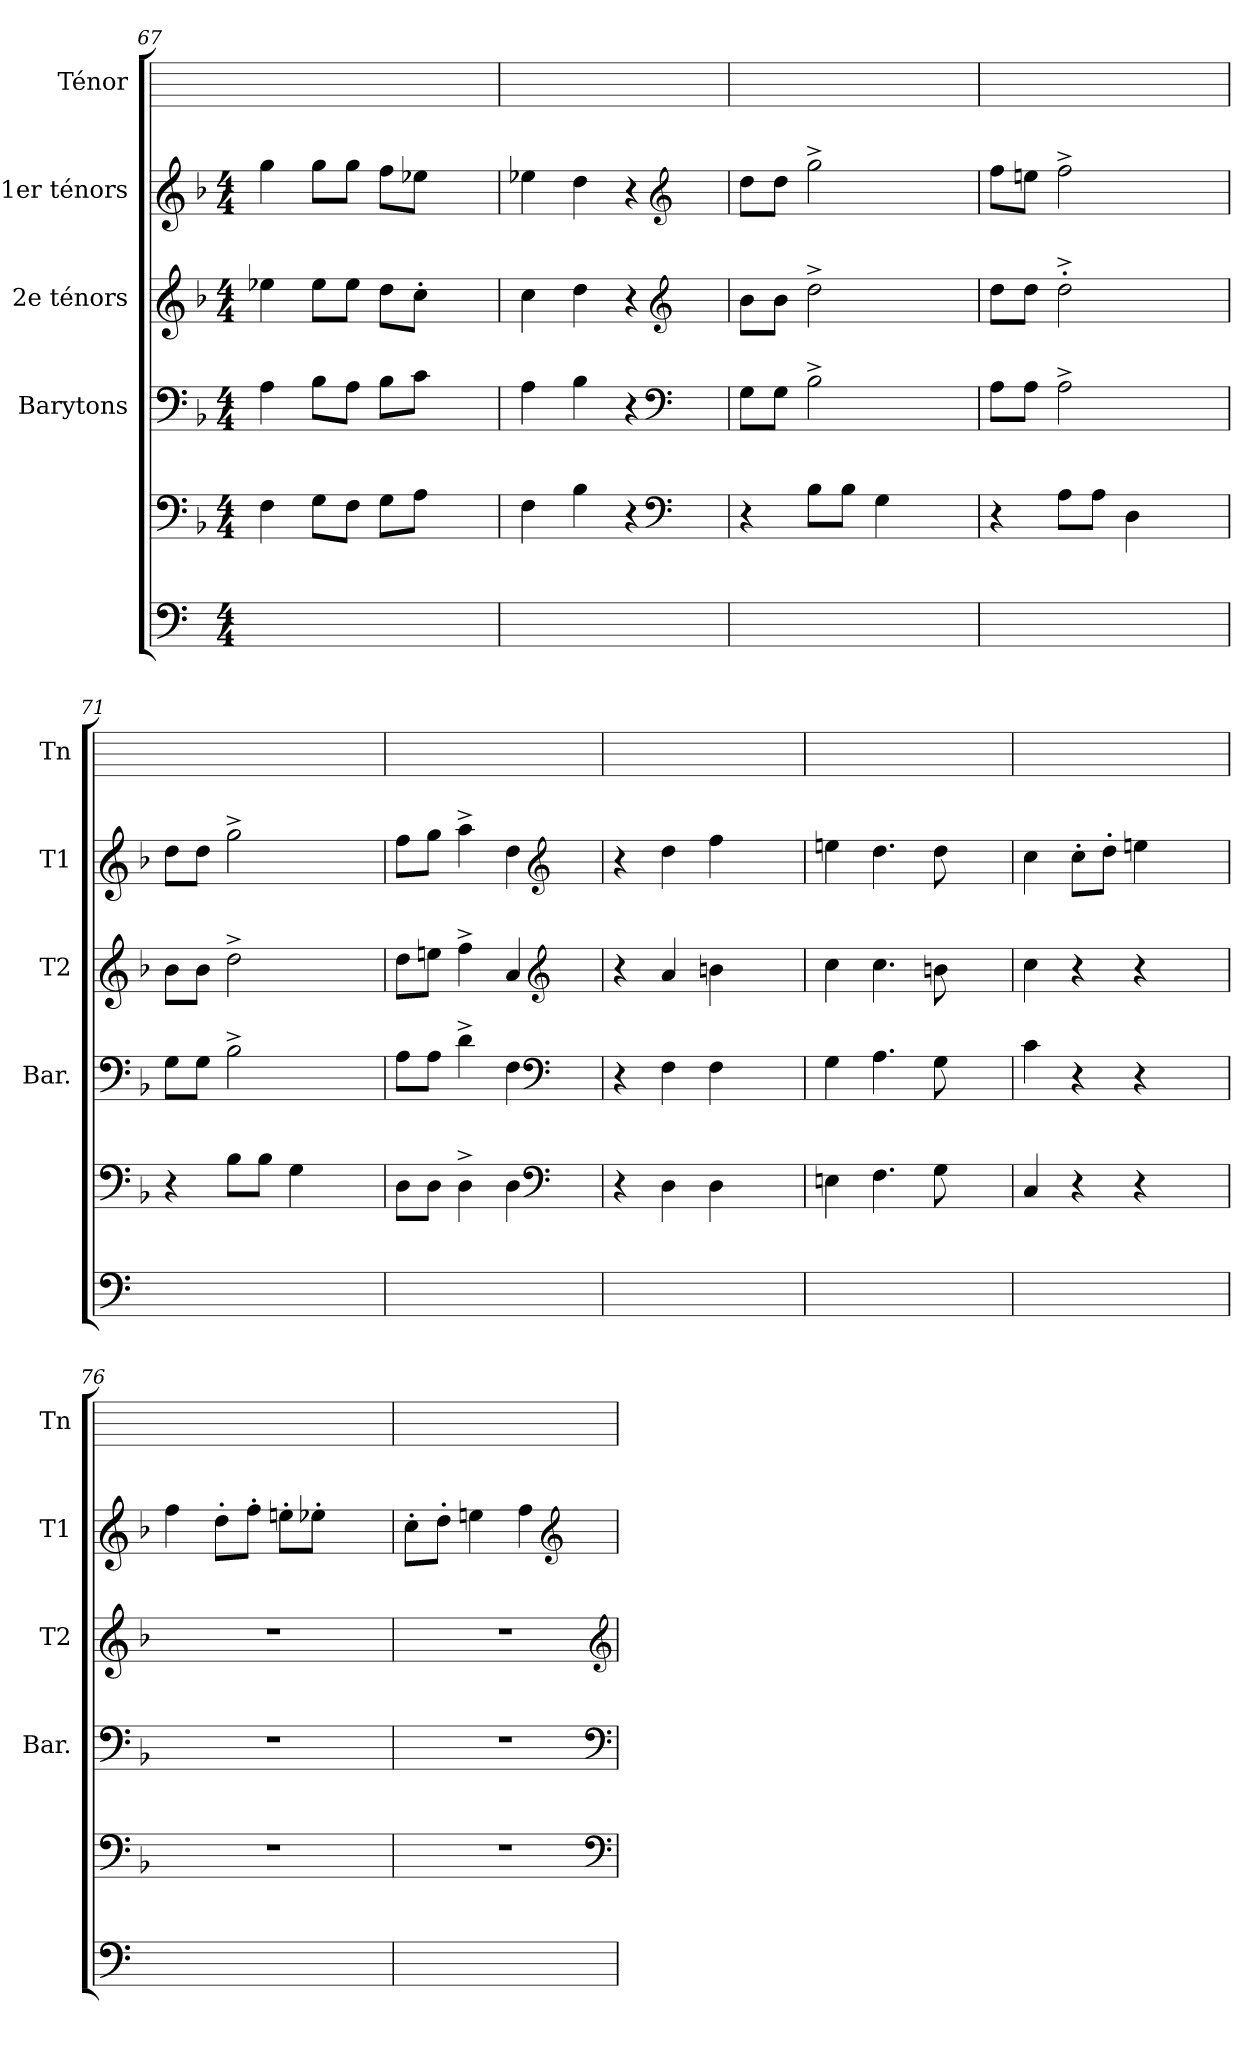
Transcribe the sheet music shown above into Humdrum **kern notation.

**kern	**kern	**kern	**kern	**kern	**kern
*part5	*part5	*part4	*part3	*part2	*part1
*staff6	*staff5	*staff4	*staff3	*staff2	*staff1
*	*	*I"Barytons	*I"2e ténors	*I"1er ténors	*I"Ténor
*	*	*I'Bar.	*I'T2	*I'T1	*I'Tn
*clefF4	*clefF4	*clefF4	*clefG2	*clefG2	*
*	*k[b-]	*k[b-]	*k[b-]	*k[b-]	*
*M4/4	*M4/4	*M4/4	*M4/4	*M4/4	*
=67	=67	=67	=67	=67	=67
1ryy	4F	4A	4ee-	4gg	1ryy
.	8G\L	8B-\L	8ee-\L	8gg\L	.
.	8F\J	8A\J	8ee-\J	8gg\J	.
.	8G\L	8B-\L	8dd\L	8ff\L	.
.	8A\J	8c\J	8cc'<\J	8ee-\J	.
.	4ryy	4ryy	4ryy	4ryy	.
=68	=68	=68	=68	=68	=68
1ryy	4F	4A	4cc	4ee-	1ryy
.	4B-	4B-	4dd	4dd	.
.	4r	4r	4r	4r	.
*	*clefF4	*clefF4	*clefG2	*clefG2	*
.	4ryy	4ryy	4ryy	4ryy	.
!!LO:LB:g=z
=69	=69	=69	=69	=69	=69
1ryy	4r	8G\L	8b-\L	8dd\L	1ryy
.	.	8G\J	8b-\J	8dd\J	.
.	8B-\L	2B-^>	2dd^>	2gg^>	.
.	8B-\J	.	.	.	.
.	4G	.	.	.	.
.	4ryy	4ryy	4ryy	4ryy	.
=70	=70	=70	=70	=70	=70
1ryy	4r	8A\L	8dd\L	8ff\L	1ryy
.	.	8A\J	8dd\J	8een\J	.
.	8A\L	2A^>	2dd^>'<	2ff^>	.
.	8A\J	.	.	.	.
.	4D	.	.	.	.
.	4ryy	4ryy	4ryy	4ryy	.
=71	=71	=71	=71	=71	=71
1ryy	4r	8G\L	8b-\L	8dd\L	1ryy
.	.	8G\J	8b-\J	8dd\J	.
.	8B-\L	2B-^>	2dd^>	2gg^>	.
.	8B-\J	.	.	.	.
.	4G	.	.	.	.
.	4ryy	4ryy	4ryy	4ryy	.
=72	=72	=72	=72	=72	=72
1ryy	8D\L	8A\L	8dd\L	8ff\L	1ryy
.	8D\J	8A\J	8een\J	8gg\J	.
.	4D^>	4d^>	4ff^>	4aa^>	.
.	4D	4F	4a	4dd	.
*	*clefF4	*clefF4	*clefG2	*clefG2	*
.	4ryy	4ryy	4ryy	4ryy	.
!!LO:LB:g=z
=73	=73	=73	=73	=73	=73
1ryy	4r	4r	4r	4r	1ryy
.	4D	4F	4a	4dd	.
.	4D	4F	4bn	4ff	.
.	4ryy	4ryy	4ryy	4ryy	.
=74	=74	=74	=74	=74	=74
1ryy	4En	4G	4cc	4een	1ryy
.	4.F	4.A	4.cc	4.dd	.
.	8G	8G	8bn	8dd	.
.	4ryy	4ryy	4ryy	4ryy	.
=75	=75	=75	=75	=75	=75
1ryy	4C	4c	4cc	4cc	1ryy
.	4r	4r	4r	8cc'>\L	.
.	.	.	.	8dd'>\J	.
.	4r	4r	4r	4een	.
.	4ryy	4ryy	4ryy	4ryy	.
=76	=76	=76	=76	=76	=76
1ryy	1r	1r	1r	4ff	1ryy
.	.	.	.	8dd'>\L	.
.	.	.	.	8ff'>\J	.
.	.	.	.	8een'>\L	.
.	.	.	.	8ee-X'>\J	.
.	.	.	.	4ryy	.
=77	=77	=77	=77	=77	=77
1ryy	1r	1r	1r	8cc'>\L	1ryy
.	.	.	.	8dd'>\J	.
.	.	.	.	4een	.
.	.	.	.	4ff	.
*	*	*	*	*clefG2	*
.	.	.	.	4ryy	.
*	*clefF4	*clefF4	*clefG2	*	*
=	=	=	=	=	=
*-	*-	*-	*-	*-	*-
